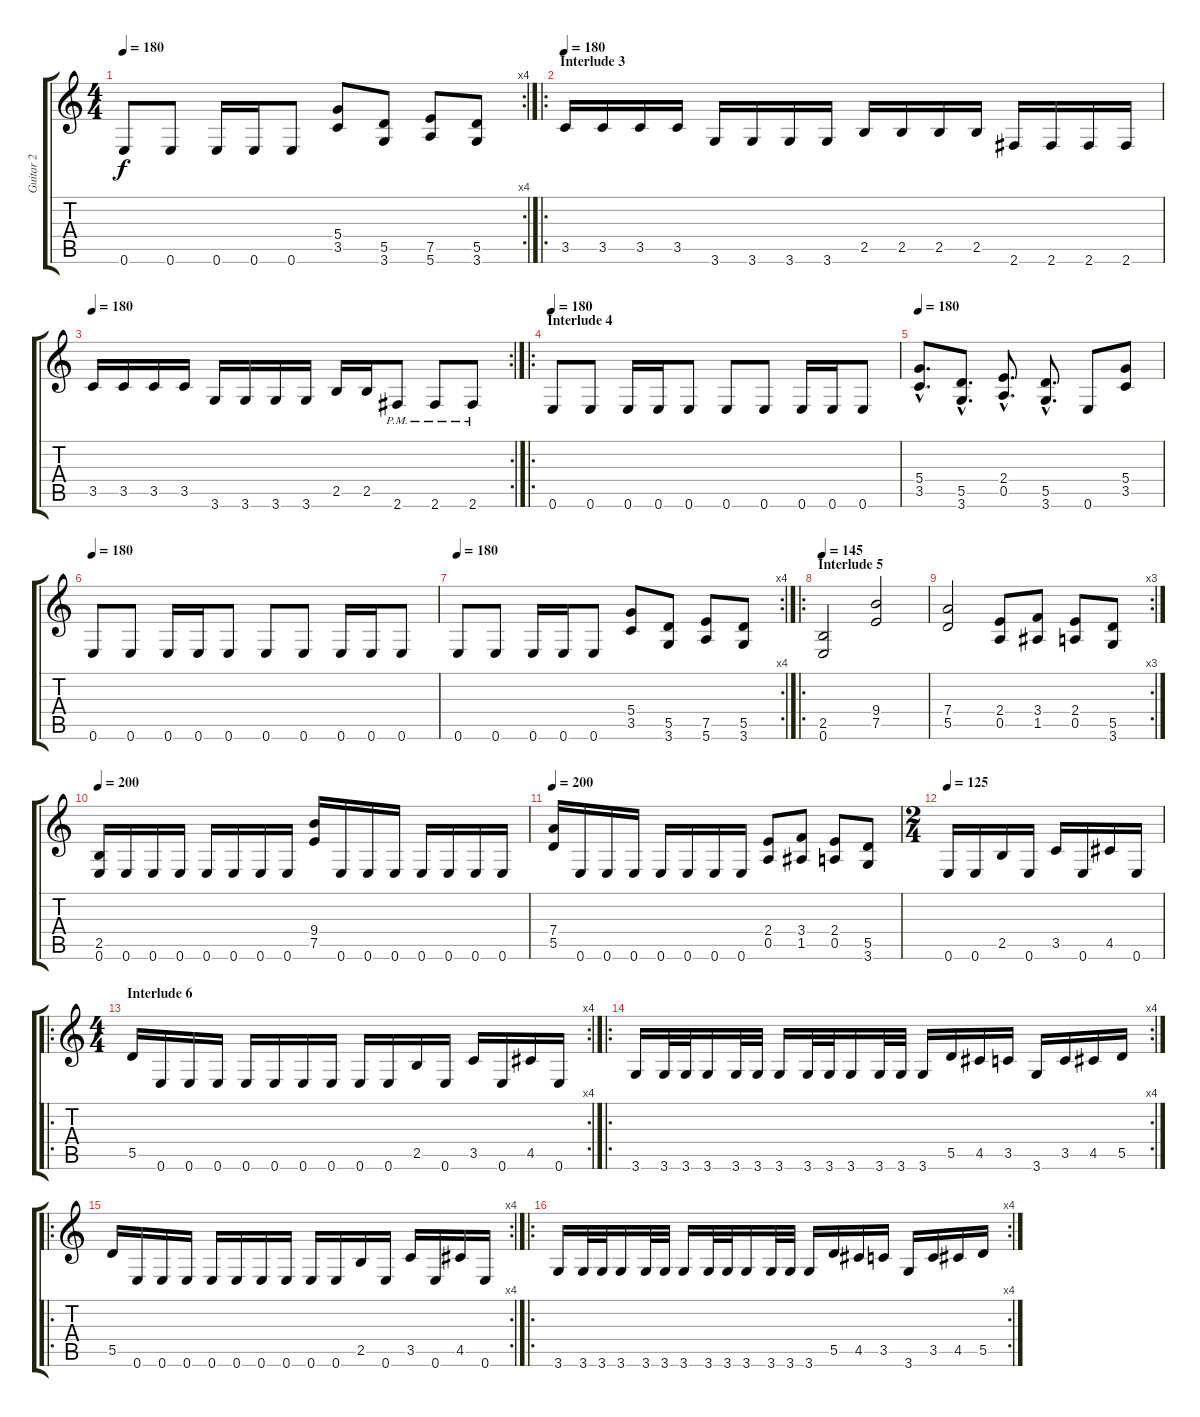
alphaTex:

\track ("Guitar 2" "Guitar 2") {instrument distortionguitar}
\staff {score tabs}
\tuning (E4 B3 G3 D3 A2 E2) {hide}
\rc 4
\ts (4 4)
\tempo 180
\clef g2
\ks c
0.6.8{dy f} 0.6.8 0.6.16 0.6.16 0.6.8 (5.4 3.5).8 (5.5 3.6).8 (7.5 5.6).8 (5.5 3.6).8 |
\ro
\section ("" "Interlude 3")
\tempo 180
3.5.16 3.5.16 3.5.16 3.5.16 3.6.16 3.6.16 3.6.16 3.6.16 2.5.16 2.5.16 2.5.16 2.5.16 2.6.16 2.6.16 2.6.16 2.6.16 |
\rc 2
\tempo 180
3.5.16 3.5.16 3.5.16 3.5.16 3.6.16 3.6.16 3.6.16 3.6.16 2.5.16 2.5.16 2.6{pm}.8 2.6{pm}.8 2.6{pm}.8 |
\ro
\section ("" "Interlude 4")
\tempo 180
0.6.8 0.6.8 0.6.16 0.6.16 0.6.8 0.6.8 0.6.8 0.6.16 0.6.16 0.6.8 |
\tempo 180
(5.4{hac} 3.5{hac}).8{d} (5.5{hac} 3.6{hac}).8{d} (2.4{hac} 0.5{hac}).8{d} (5.5{hac} 3.6{hac}).8{d} 0.6.8 (5.4 3.5).8 |
\tempo 180
0.6.8 0.6.8 0.6.16 0.6.16 0.6.8 0.6.8 0.6.8 0.6.16 0.6.16 0.6.8 |
\rc 4
\tempo 180
0.6.8 0.6.8 0.6.16 0.6.16 0.6.8 (5.4 3.5).8 (5.5 3.6).8 (7.5 5.6).8 (5.5 3.6).8 |
\ro
\section ("" "Interlude 5")
\tempo 145
(2.5 0.6).2 (9.4 7.5).2 |
\rc 3
(7.4 5.5).2 (2.4 0.5).8 (3.4 1.5).8 (2.4 0.5).8 (5.5 3.6).8 |
\tempo 200
(2.5 0.6).16 0.6.16 0.6.16 0.6.16 0.6.16 0.6.16 0.6.16 0.6.16 (9.4 7.5).16 0.6.16 0.6.16 0.6.16 0.6.16 0.6.16 0.6.16 0.6.16 |
\tempo 200
(7.4 5.5).16 0.6.16 0.6.16 0.6.16 0.6.16 0.6.16 0.6.16 0.6.16 (2.4 0.5).8 (3.4 1.5).8 (2.4 0.5).8 (5.5 3.6).8 |
\ts (2 4)
\tempo 125
0.6.16 0.6.16 2.5.16 0.6.16 3.5.16 0.6.16 4.5.16 0.6.16 |
\ro
\rc 4
\ts (4 4)
\section ("" "Interlude 6")
5.5.16 0.6.16 0.6.16 0.6.16 0.6.16 0.6.16 0.6.16 0.6.16 0.6.16 0.6.16 2.5.16 0.6.16 3.5.16 0.6.16 4.5.16 0.6.16 |
\ro
\rc 4
3.6.16 3.6.32 3.6.32 3.6.16 3.6.32 3.6.32 3.6.16 3.6.32 3.6.32 3.6.16 3.6.32 3.6.32 3.6.16 5.5.16 4.5.16 3.5.16 3.6.16 3.5.16 4.5.16 5.5.16 |
\ro
\rc 4
5.5.16 0.6.16 0.6.16 0.6.16 0.6.16 0.6.16 0.6.16 0.6.16 0.6.16 0.6.16 2.5.16 0.6.16 3.5.16 0.6.16 4.5.16 0.6.16 |
\ro
\rc 4
3.6.16 3.6.32 3.6.32 3.6.16 3.6.32 3.6.32 3.6.16 3.6.32 3.6.32 3.6.16 3.6.32 3.6.32 3.6.16 5.5.16 4.5.16 3.5.16 3.6.16 3.5.16 4.5.16 5.5.16
